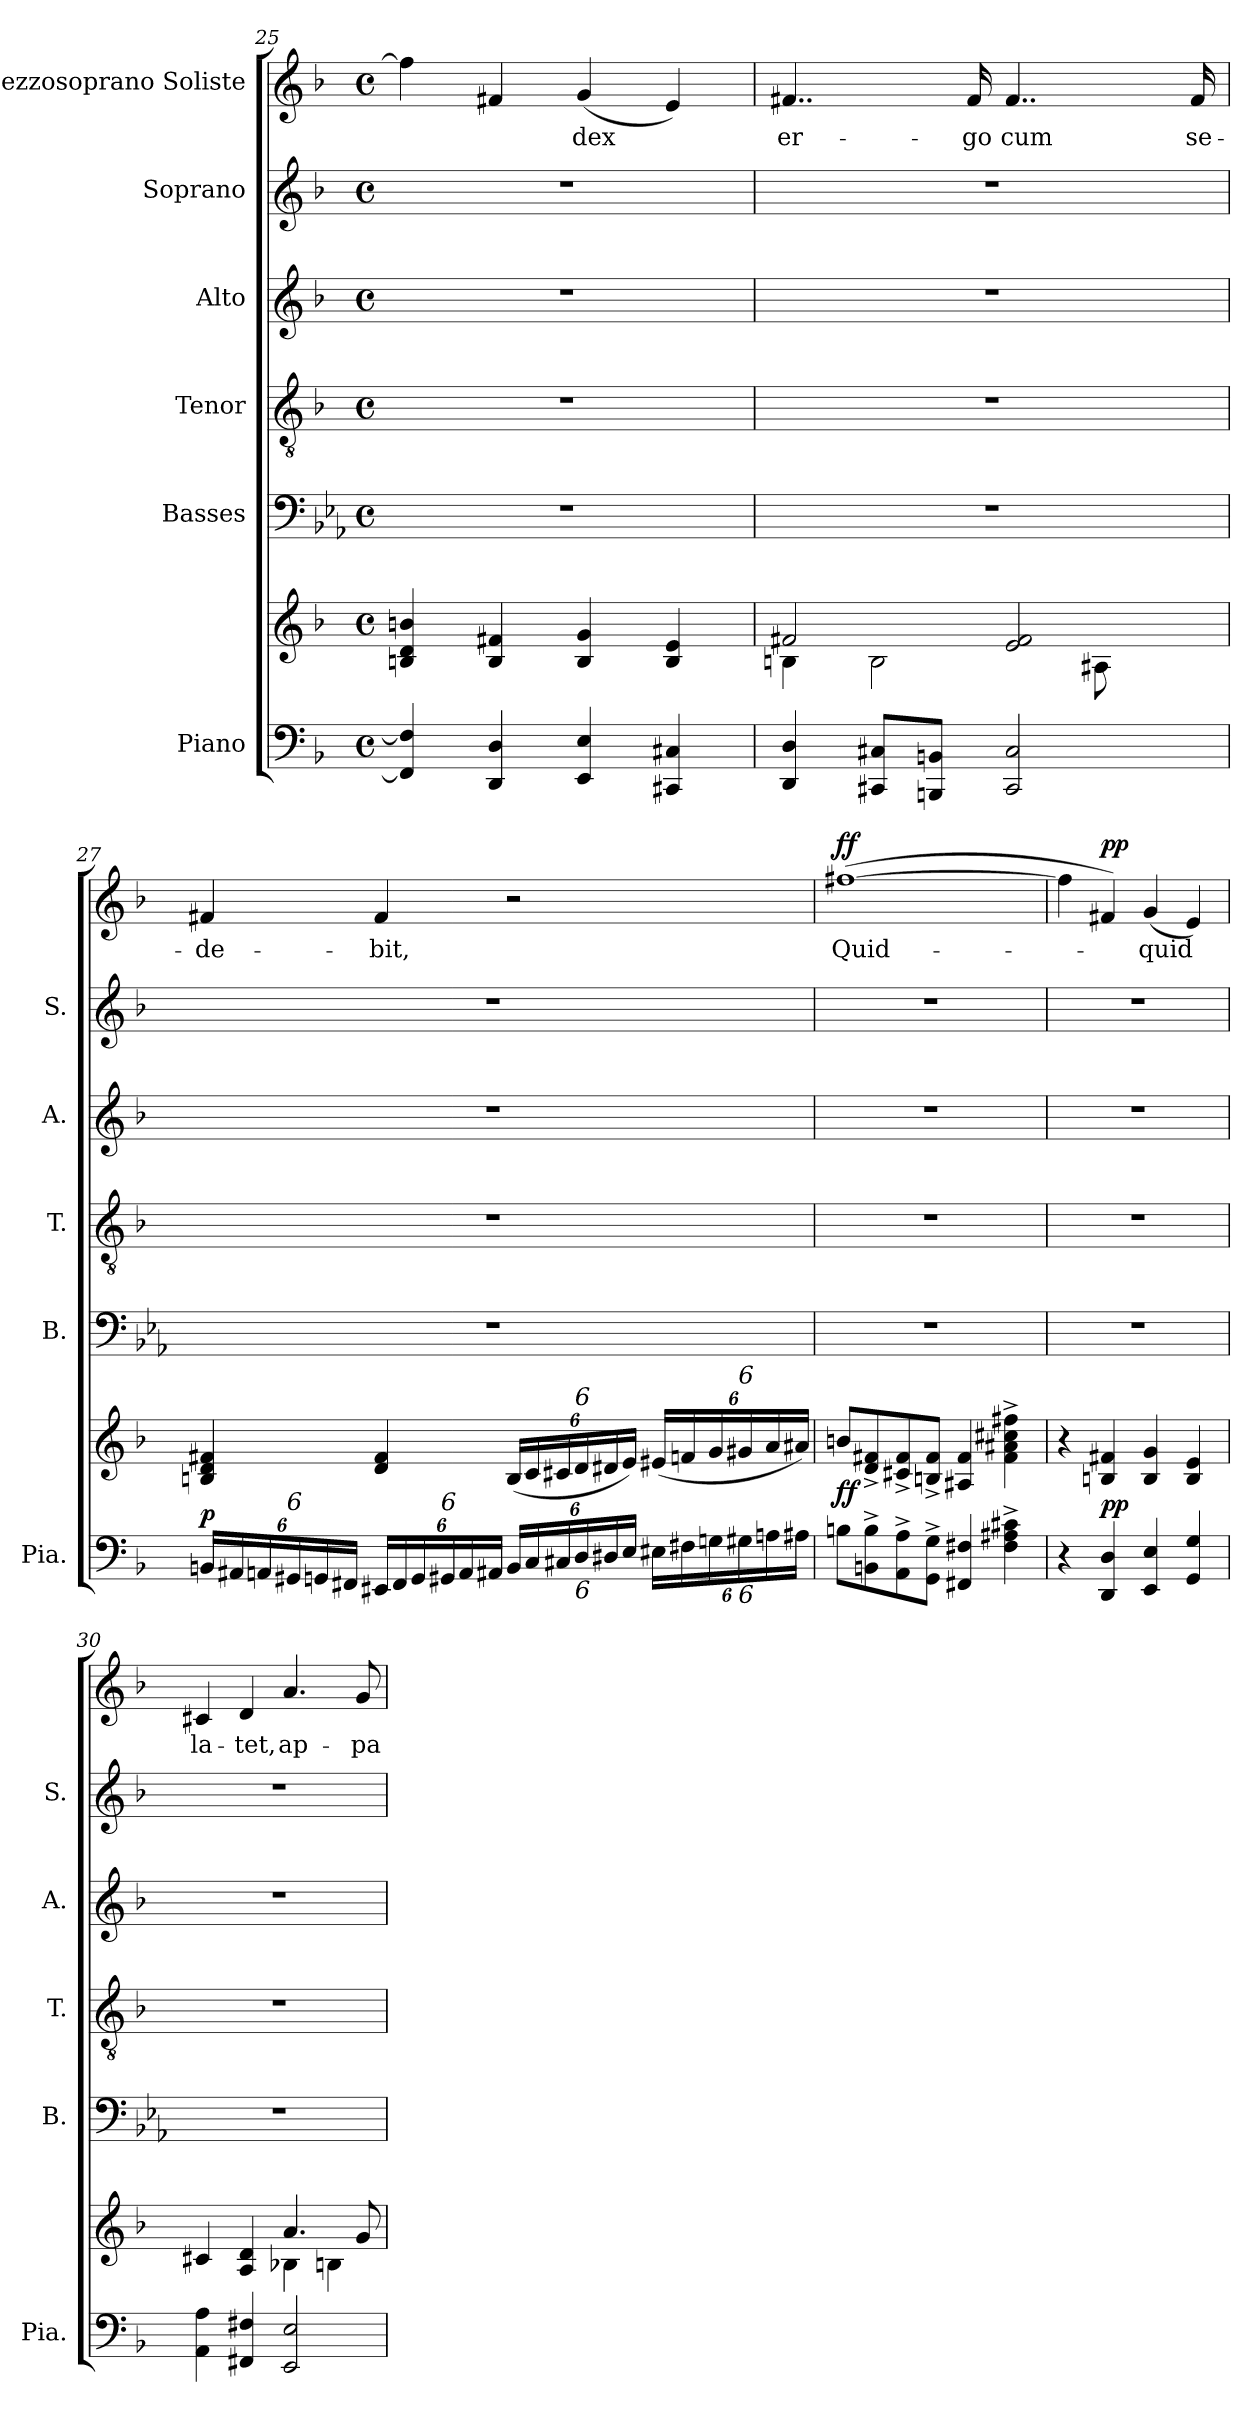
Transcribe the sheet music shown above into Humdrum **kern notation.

**kern	**kern	**dynam	**kern	**kern	**kern	**kern	**kern	**text	**dynam
*part6	*part6	*part6	*part5	*part4	*part3	*part2	*part1	*part1	*part1
*staff7	*staff6	*staff6/7	*staff5	*staff4	*staff3	*staff2	*staff1	*staff1	*staff1
*I"Piano	*	*	*I"Basses	*I"Tenor	*I"Alto	*I"Soprano	*I"Mezzosoprano Soliste	*	*
*I'Pia.	*	*	*I'B.	*I'T.	*I'A.	*I'S.	*	*	*
*clefF4	*clefG2	*	*clefF4	*clefGv2	*clefG2	*clefG2	*clefG2	*	*
*	*	*	*ITrd8c14	*	*	*	*	*	*
*k[b-]	*k[b-]	*	*k[b-e-a-]	*k[b-]	*k[b-]	*k[b-]	*k[b-]	*	*
*M4/4	*M4/4	*	*M4/4	*M4/4	*M4/4	*M4/4	*M4/4	*	*
*met(c)	*met(c)	*	*met(c)	*met(c)	*met(c)	*met(c)	*met(c)	*	*
=25	=25	=25	=25	=25	=25	=25	=25	=25	=25
4FF#/] 4F#/]	4Bn/ 4d/ 4bn/	.	1r	1r	1r	1r	4ff#\]	.	.
4DD/ 4D/	4B/ 4f#X/	.	.	.	.	.	4f#X/	.	.
4EE/ 4E/	4B/ 4g/	.	.	.	.	.	(4g/	-dex	.
4CC#X/ 4C#X/	4B/ 4e/	.	.	.	.	.	4e/)	.	.
=26	=26	=26	=26	=26	=26	=26	=26	=26	=26
*^	*^	*	*	*	*	*	*	*	*
2..ryy	4DD/ 4D/	2f#X/	4Bn\	.	1r	1r	1r	1r	4..f#X/	er-	.
.	8CC#X/ 8C#X/L	.	2B\	.	.	.	.	.	.	.	.
.	8BBBn/ 8BBn/J	.	.	.	.	.	.	.	.	.	.
.	.	.	.	.	.	.	.	.	16f#/	-go	.
.	2CC#/ 2C#/	2e/ 2f#/	.	.	.	.	.	.	4..f#/	cum	.
.	.	.	8A#X\L	.	.	.	.	.	.	.	.
8F#X/J	.	.	8ryy	.	.	.	.	.	.	.	.
.	.	.	.	.	.	.	.	.	16f#/	se-	.
*v	*v	*	*	*	*	*	*	*	*	*	*
*	*v	*v	*	*	*	*	*	*	*	*
=27	=27	=27	=27	=27	=27	=27	=27	=27	=27
*Xbrackettup	*	*	*	*	*	*	*	*	*
!	!	!LO:DY:a=2	!	!	!	!	!	!	!
24BBn/LL	4Bn/ 4d/ 4f#X/	p	1r	1r	1r	1r	4f#X/	-de-	.
24AA#X/	.	.	.	.	.	.	.	.	.
24AAn/	.	.	.	.	.	.	.	.	.
!LO:TX:a:i:t=6	!	!	!	!	!	!	!	!	!
24GG#X/	.	.	.	.	.	.	.	.	.
24GGn/	.	.	.	.	.	.	.	.	.
24FF#X/JJ	.	.	.	.	.	.	.	.	.
24EE#X/LL	4d/ 4f#/	.	.	.	.	.	4f#/	-bit,	.
24FF#/	.	.	.	.	.	.	.	.	.
24GG/	.	.	.	.	.	.	.	.	.
!LO:TX:a:i:t=6	!	!	!	!	!	!	!	!	!
24GG#X/	.	.	.	.	.	.	.	.	.
24AA/	.	.	.	.	.	.	.	.	.
24AA#X/JJ	.	.	.	.	.	.	.	.	.
*	*Xbrackettup	*	*	*	*	*	*	*	*
24BB/LL	(>24B/LL	.	.	.	.	.	2r	.	.
24C/	24c/	.	.	.	.	.	.	.	.
24C#X/	24c#X/	.	.	.	.	.	.	.	.
!	!LO:TX:a:i:t=6	!	!	!	!	!	!	!	!
!LO:TX:b:i:t=6	!	!	!	!	!	!	!	!	!
24D/	24d/	.	.	.	.	.	.	.	.
24D#X/	24d#X/	.	.	.	.	.	.	.	.
24E/JJ	24e/JJ)	.	.	.	.	.	.	.	.
24E#X\LL	(>24e#X/LL	.	.	.	.	.	.	.	.
24F#X\	24fn/	.	.	.	.	.	.	.	.
24Gn\	24g/	.	.	.	.	.	.	.	.
!	!LO:TX:a:i:t=6	!	!	!	!	!	!	!	!
!LO:TX:b:i:t=6	!	!	!	!	!	!	!	!	!
24G#X\	24g#X/	.	.	.	.	.	.	.	.
24An\	24a/	.	.	.	.	.	.	.	.
24A#X\JJ	24a#X/JJ)	.	.	.	.	.	.	.	.
!!LO:PB:g=z
=28	=28	=28	=28	=28	=28	=28	=28	=28	=28
!	!	!LO:DY:a=2	!	!	!	!	!	!	!LO:DY:a
8Bn\L	8bn/L	ff	1r	1r	1r	1r	([1ff#X	Quid-	ff
8BBn\^ 8B\^	8d/^ 8f#X/^	.	.	.	.	.	.	.	.
8AA\^ 8A\^	8c#X/^ 8f#/^	.	.	.	.	.	.	.	.
8GG\^ 8G\^J	8Bn/^ 8f#/^J	.	.	.	.	.	.	.	.
4FF#X/ 4F#X/	4A#X/ 4f#/	.	.	.	.	.	.	.	.
4F#\^ 4A#X\^ 4c#X\^	4f#\^ 4a#X\^ 4cc#X\^ 4ff#X\^	.	.	.	.	.	.	.	.
=29	=29	=29	=29	=29	=29	=29	=29	=29	=29
4r	4r	.	1r	1r	1r	1r	4ff#\]	.	.
!	!	!LO:DY:a=2	!	!	!	!	!	!	!LO:DY:a
4DD/ 4D/	4Bn/ 4f#X/	pp	.	.	.	.	4f#X/)	.	pp
4EE/ 4E/	4B/ 4g/	.	.	.	.	.	(4g/	-quid	.
4GG/ 4G/	4B/ 4e/	.	.	.	.	.	4e/)	.	.
=30	=30	=30	=30	=30	=30	=30	=30	=30	=30
*	*^	*	*	*	*	*	*	*	*
4AA\ 4A\	4c#X/	2ryy	.	1r	1r	1r	1r	4c#X/	la-	.
4FF#X/ 4F#X/	4A/ 4d/	.	.	.	.	.	.	4d/	-tet,	.
2EE/ 2E/	4.a/	4B-X\	.	.	.	.	.	4.a/	ap-	.
.	.	4Bn\	.	.	.	.	.	.	.	.
.	8g/	.	.	.	.	.	.	8g/	-pa-	.
*	*v	*v	*	*	*	*	*	*	*	*
=	=	=	=	=	=	=	=	=	=
*-	*-	*-	*-	*-	*-	*-	*-	*-	*-
